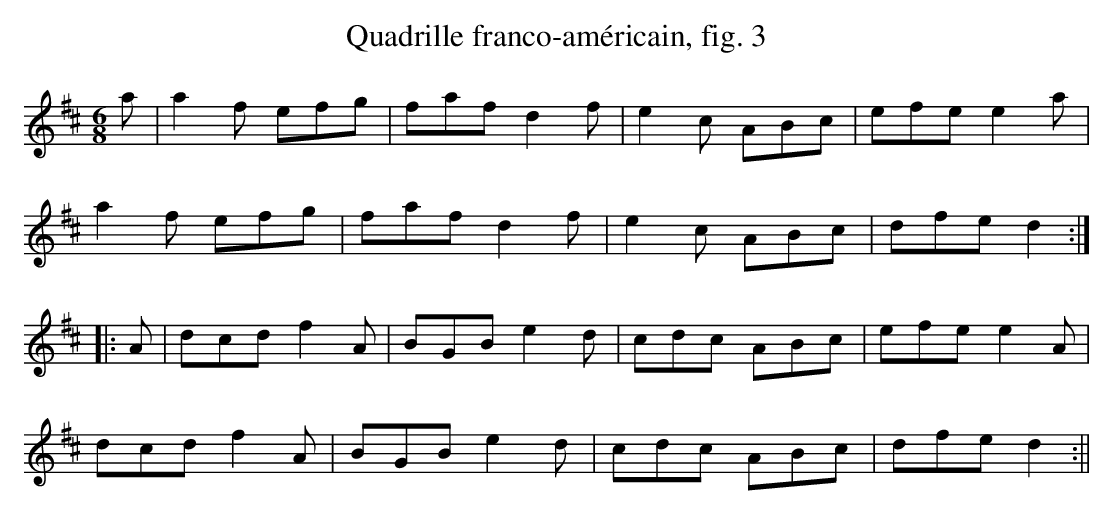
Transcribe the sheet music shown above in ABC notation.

X:1
T:Quadrille franco-américain, fig. 3
M:6/8
L:1/8
K:D
a|a2f efg|faf d2f|e2c ABc|efe e2a|
a2f efg|faf d2f|e2c ABc|dfe d2:|
|:A|dcd f2A|BGB e2d|cdc ABc|efe e2A|
dcd f2A|BGB e2d|cdc ABc|dfe d2:||
